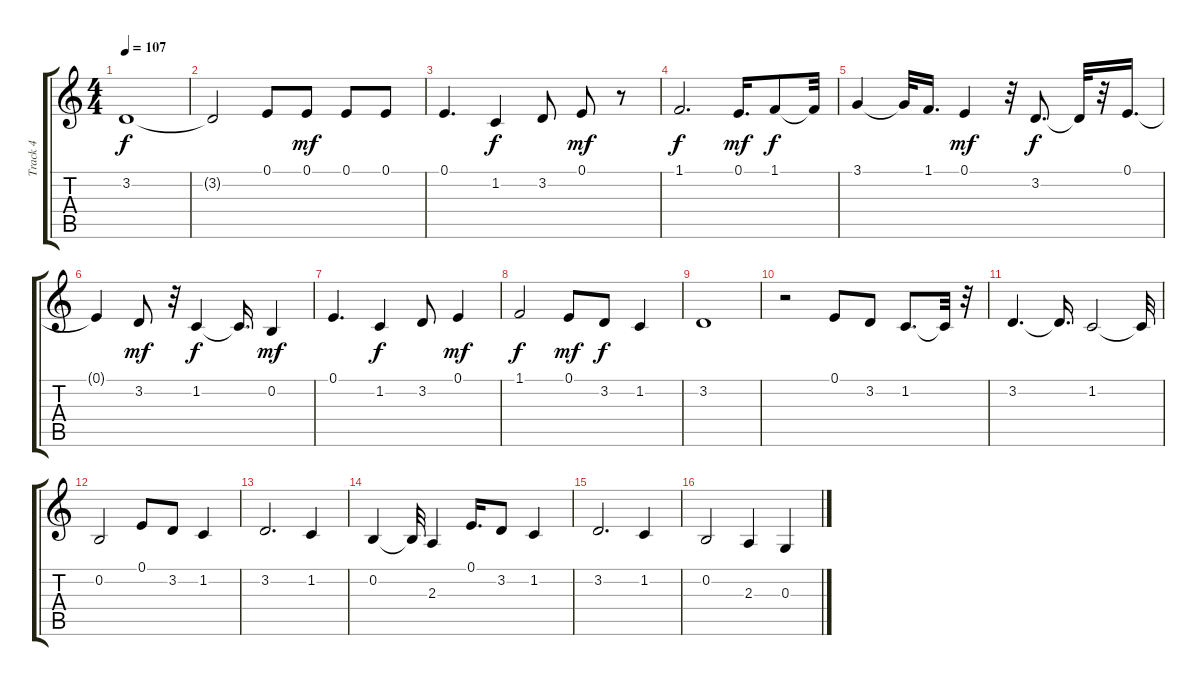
\track ("Track 4" "Track 4") {instrument choiraahs}
\staff {score tabs}
\tuning (E4 B3 G3 D3 A2 E2) {hide}
\ts (4 4)
\tempo 107
\clef g2
\ks c
3.2.1{dy f} |
3.2{t}.2 0.1.8 0.1.8{dy mf} 0.1.8 0.1.8 |
0.1.4{d} 1.2.4{dy f} 3.2.8 0.1.8{dy mf} r.8 |
1.1.2{d dy f} 0.1.16{d dy mf} 1.1.8{dy f} 1.1{t}.32 |
3.1.4 3.1{t}.32 1.1.16{d} 0.1.4{dy mf} r.32 3.2.8{d dy f} 3.2{t}.32 r.32 0.1.16{d} |
0.1{t}.4 3.2.8{dy mf} r.32 1.2.4{dy f} 1.2{t}.16{d} 0.2.4{dy mf} |
0.1.4{d} 1.2.4{dy f} 3.2.8 0.1.4{dy mf} |
1.1.2{dy f} 0.1.8{dy mf} 3.2.8{dy f} 1.2.4 |
3.2.1 |
r.2 0.1.8 3.2.8 1.2.8{d} 1.2{t}.32 r.32 |
3.2.4{d} 3.2{t}.16{d} 1.2.2 1.2{t}.32 |
0.2.2 0.1.8 3.2.8 1.2.4 |
3.2.2{d} 1.2.4 |
0.2.4 0.2{t}.32 2.3.4 0.1.16{d} 3.2.8 1.2.4 |
3.2.2{d} 1.2.4 |
0.2.2 2.3.4 0.3.4
